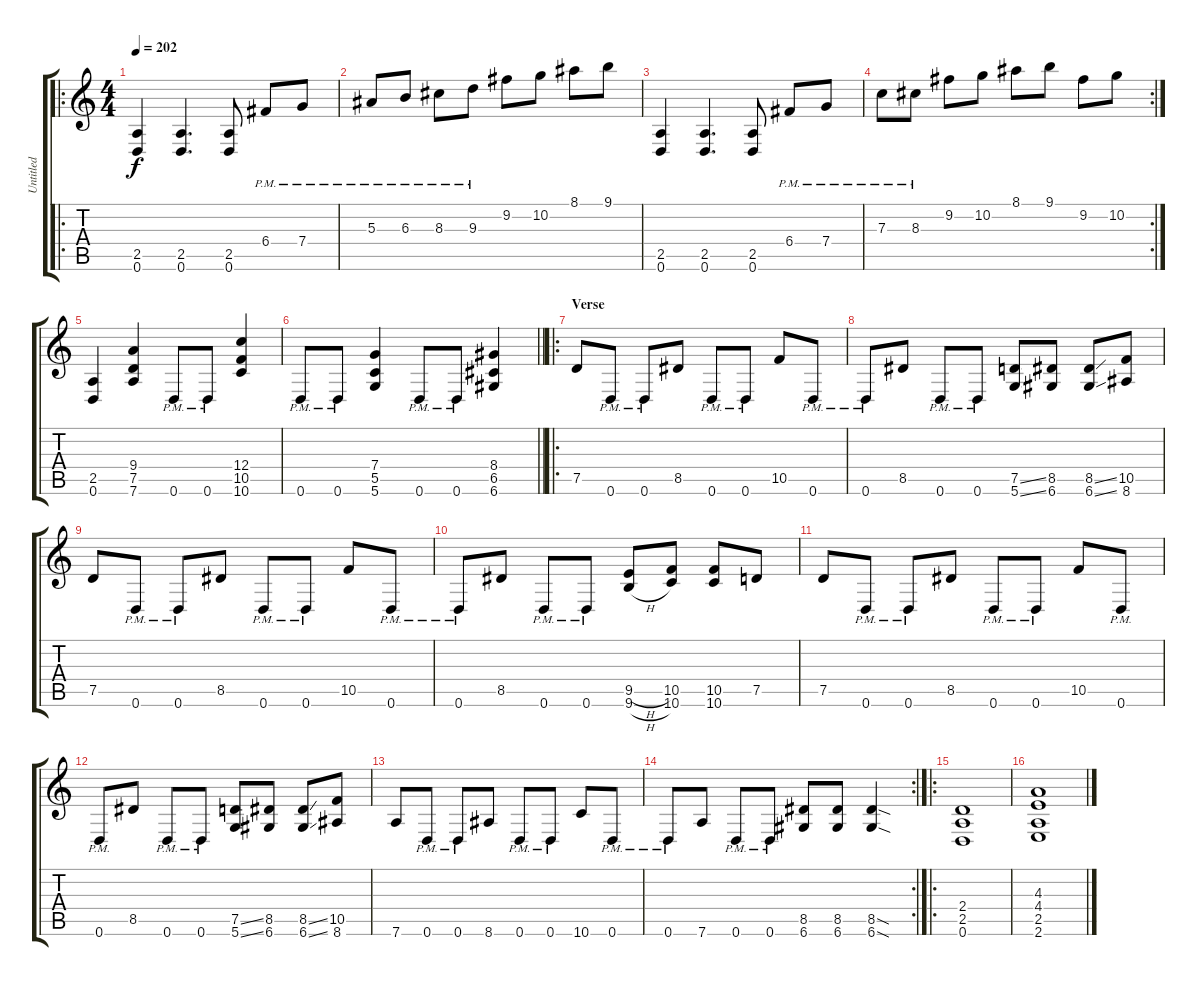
\track ("Untitled" "Untitled") {solo instrument distortionguitar}
\staff {score tabs}
\tuning (D4 A3 F3 C3 G2 D2) {hide}
\ro
\ts (4 4)
\tempo 202
\clef g2
\ks c
(2.5 0.6).4{dy f instrument distortionguitar} (2.5 0.6).4{d} (2.5 0.6).8 6.4{pm}.8 7.4{pm}.8 |
5.3{pm}.8 6.3{pm}.8 8.3{pm}.8 9.3{pm}.8 9.2.8 10.2.8 8.1.8 9.1.8 |
(2.5 0.6).4 (2.5 0.6).4{d} (2.5 0.6).8 6.4{pm}.8 7.4{pm}.8 |
\rc 2
7.3{pm}.8 8.3{pm}.8 9.2.8 10.2.8 8.1.8 9.1.8 9.2.8 10.2.8 |
(2.5 0.6).4 (9.4 7.5 7.6).4 0.6{pm}.8 0.6{pm}.8 (12.4 10.5 10.6).4 |
\barLineRight lightlight
0.6{pm}.8 0.6{pm}.8 (7.4 5.5 5.6).4 0.6{pm}.8 0.6{pm}.8 (8.4 6.5 6.6).4 |
\ro
\section ("" "Verse")
7.5.8 0.6{pm}.8 0.6{pm}.8 8.5.8 0.6{pm}.8 0.6{pm}.8 10.5.8 0.6{pm}.8 |
0.6{pm}.8 8.5.8 0.6{pm}.8 0.6{pm}.8 (7.5{ss} 5.6{ss}).8 (8.5 6.6).8 (8.5{ss} 6.6{ss}).8 (10.5 8.6).8 |
7.5.8 0.6{pm}.8 0.6{pm}.8 8.5.8 0.6{pm}.8 0.6{pm}.8 10.5.8 0.6{pm}.8 |
0.6{pm}.8 8.5.8 0.6{pm}.8 0.6{pm}.8 (9.5{h} 9.6{h}).8 (10.5 10.6).8 (10.5 10.6).8 7.5.8 |
7.5.8 0.6{pm}.8 0.6{pm}.8 8.5.8 0.6{pm}.8 0.6{pm}.8 10.5.8 0.6{pm}.8 |
0.6{pm}.8 8.5.8 0.6{pm}.8 0.6{pm}.8 (7.5{ss} 5.6{ss}).8 (8.5 6.6).8 (8.5{ss} 6.6{ss}).8 (10.5 8.6).8 |
7.6.8 0.6{pm}.8 0.6{pm}.8 8.6.8 0.6{pm}.8 0.6{pm}.8 10.6.8 0.6{pm}.8 |
\rc 2
0.6{pm}.8 7.6.8 0.6{pm}.8 0.6{pm}.8 (8.5 6.6).8 (8.5 6.6).8 (8.5{sod} 6.6{sod}).4 |
\ro
(2.4 2.5 0.6).1 |
(4.3 4.4 2.5 2.6).1
